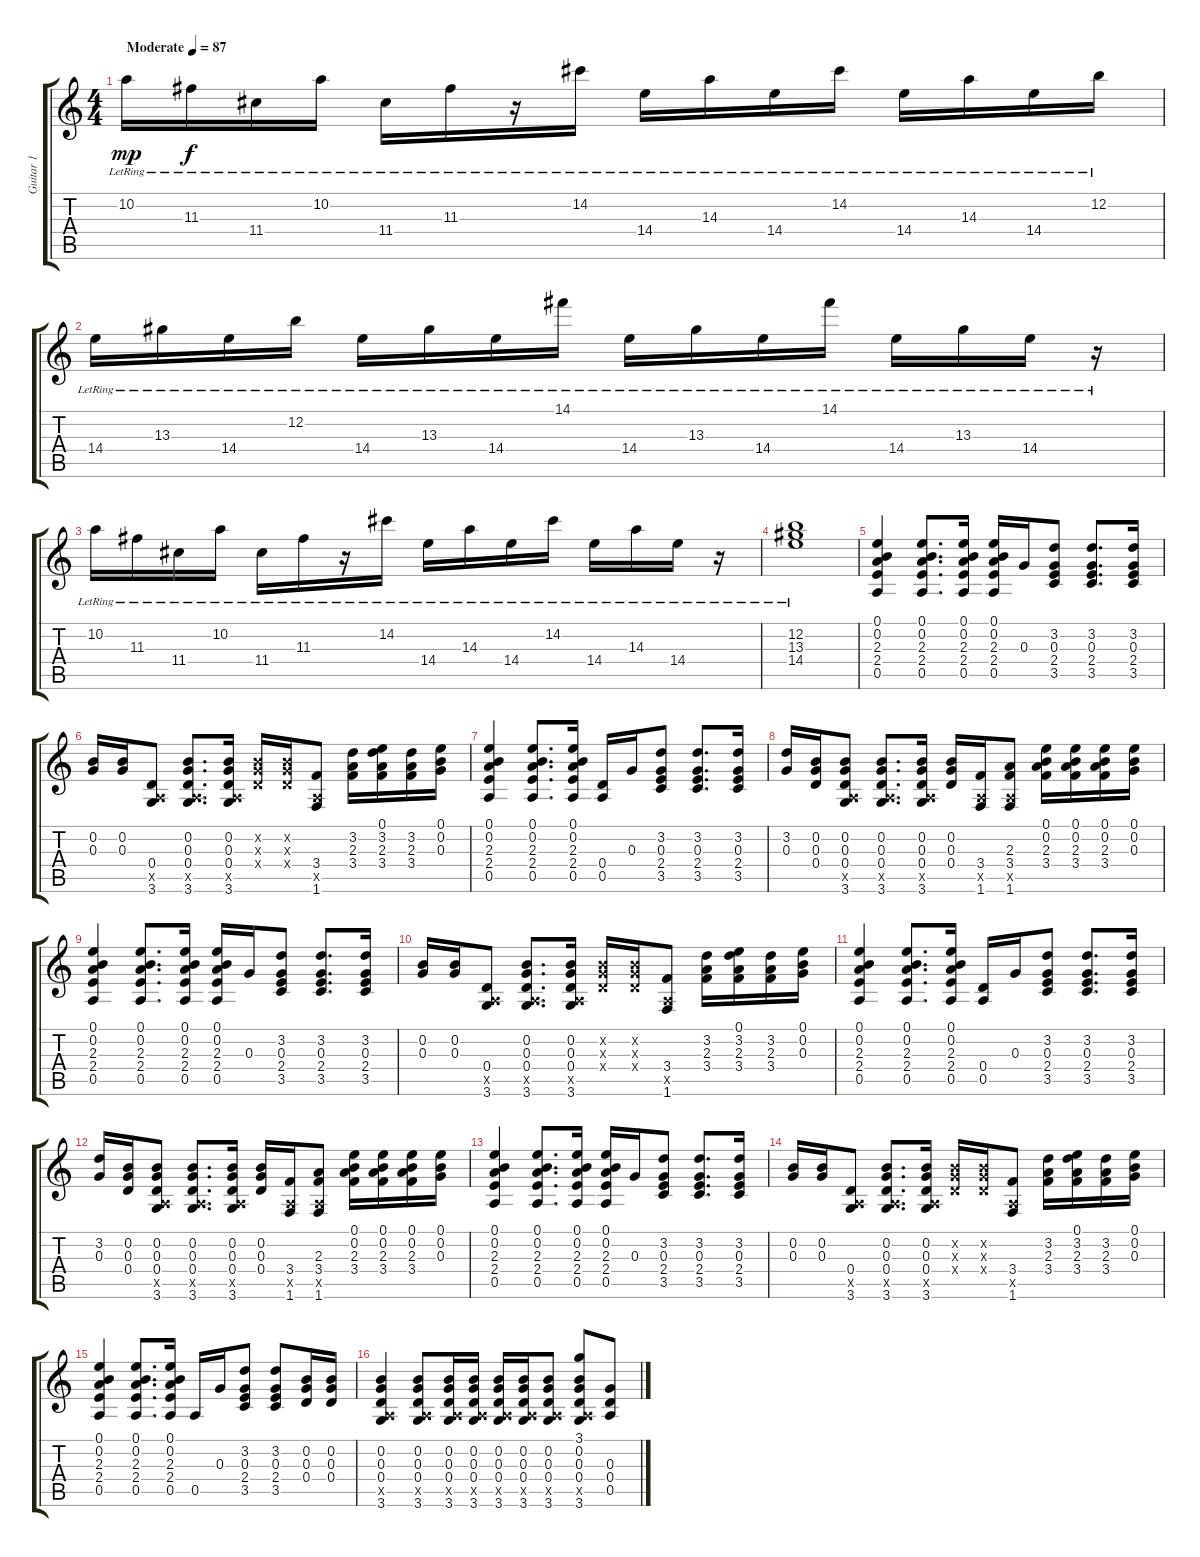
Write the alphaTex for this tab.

\track ("Guitar 1" "Guitar 1") {instrument electricguitarclean}
\staff {score tabs}
\tuning (E4 B3 G3 D3 A2 E2) {hide}
\ts (4 4)
\tempo (87 "Moderate")
\clef g2
\ks c
10.2{lr}.16{dy mp instrument electricguitarclean} 11.3{lr}.16{dy f} 11.4{lr}.16 10.2{lr}.16 11.4{lr}.16 11.3{lr}.16 r.16 14.2{lr}.16 14.4{lr}.16 14.3{lr}.16 14.4{lr}.16 14.2{lr}.16 14.4{lr}.16 14.3{lr}.16 14.4{lr}.16 12.2{lr}.16 |
14.4{lr}.16 13.3{lr}.16 14.4{lr}.16 12.2{lr}.16 14.4{lr}.16 13.3{lr}.16 14.4{lr}.16 14.1{lr}.16 14.4{lr}.16 13.3{lr}.16 14.4{lr}.16 14.1{lr}.16 14.4{lr}.16 13.3{lr}.16 14.4{lr}.16 r.16 |
10.2{lr}.16 11.3{lr}.16 11.4{lr}.16 10.2{lr}.16 11.4{lr}.16 11.3{lr}.16 r.16 14.2{lr}.16 14.4{lr}.16 14.3{lr}.16 14.4{lr}.16 14.2{lr}.16 14.4{lr}.16 14.3{lr}.16 14.4{lr}.16 r.16 |
(12.2 13.3 14.4{lr}).1 |
(0.1 0.2 2.3 2.4 0.5).4 (0.1 0.2 2.3 2.4 0.5).8{d} (0.1 0.2 2.3 2.4 0.5).16 (0.1 0.2 2.3 2.4 0.5).16 0.3.16 (3.2 0.3 2.4 3.5).8 (3.2 0.3 2.4 3.5).8{d} (3.2 0.3 2.4 3.5).16 |
(0.2 0.3).16 (0.2 0.3).16 (0.4 0.5{x} 3.6).8 (0.2 0.3 0.4 0.5{x} 3.6).8{d} (0.2 0.3 0.4 0.5{x} 3.6).16 (0.2{x} 0.3{x} 0.4{x}).16 (0.2{x} 0.3{x} 0.4{x}).16 (3.4 0.5{x} 1.6).8 (3.2 2.3 3.4).16 (0.1 3.2 2.3 3.4).16 (3.2 2.3 3.4).16 (0.1 0.2 0.3).16 |
(0.1 0.2 2.3 2.4 0.5).4 (0.1 0.2 2.3 2.4 0.5).8{d} (0.1 0.2 2.3 2.4 0.5).16 (0.4 0.5).16 0.3.16 (3.2 0.3 2.4 3.5).8 (3.2 0.3 2.4 3.5).8{d} (3.2 0.3 2.4 3.5).16 |
(3.2 0.3).16 (0.2 0.3 0.4).16 (0.2 0.3 0.4 0.5{x} 3.6).8 (0.2 0.3 0.4 0.5{x} 3.6).8{d} (0.2 0.3 0.4 0.5{x} 3.6).16 (0.2 0.3 0.4).16 (3.4 0.5{x} 1.6).16 (2.3 3.4 0.5{x} 1.6).8 (0.1 0.2 2.3 3.4).16 (0.1 0.2 2.3 3.4).16 (0.1 0.2 2.3 3.4).16 (0.1 0.2 0.3).16 |
(0.1 0.2 2.3 2.4 0.5).4 (0.1 0.2 2.3 2.4 0.5).8{d} (0.1 0.2 2.3 2.4 0.5).16 (0.1 0.2 2.3 2.4 0.5).16 0.3.16 (3.2 0.3 2.4 3.5).8 (3.2 0.3 2.4 3.5).8{d} (3.2 0.3 2.4 3.5).16 |
(0.2 0.3).16 (0.2 0.3).16 (0.4 0.5{x} 3.6).8 (0.2 0.3 0.4 0.5{x} 3.6).8{d} (0.2 0.3 0.4 0.5{x} 3.6).16 (0.2{x} 0.3{x} 0.4{x}).16 (0.2{x} 0.3{x} 0.4{x}).16 (3.4 0.5{x} 1.6).8 (3.2 2.3 3.4).16 (0.1 3.2 2.3 3.4).16 (3.2 2.3 3.4).16 (0.1 0.2 0.3).16 |
(0.1 0.2 2.3 2.4 0.5).4 (0.1 0.2 2.3 2.4 0.5).8{d} (0.1 0.2 2.3 2.4 0.5).16 (0.4 0.5).16 0.3.16 (3.2 0.3 2.4 3.5).8 (3.2 0.3 2.4 3.5).8{d} (3.2 0.3 2.4 3.5).16 |
(3.2 0.3).16 (0.2 0.3 0.4).16 (0.2 0.3 0.4 0.5{x} 3.6).8 (0.2 0.3 0.4 0.5{x} 3.6).8{d} (0.2 0.3 0.4 0.5{x} 3.6).16 (0.2 0.3 0.4).16 (3.4 0.5{x} 1.6).16 (2.3 3.4 0.5{x} 1.6).8 (0.1 0.2 2.3 3.4).16 (0.1 0.2 2.3 3.4).16 (0.1 0.2 2.3 3.4).16 (0.1 0.2 0.3).16 |
(0.1 0.2 2.3 2.4 0.5).4 (0.1 0.2 2.3 2.4 0.5).8{d} (0.1 0.2 2.3 2.4 0.5).16 (0.1 0.2 2.3 2.4 0.5).16 0.3.16 (3.2 0.3 2.4 3.5).8 (3.2 0.3 2.4 3.5).8{d} (3.2 0.3 2.4 3.5).16 |
(0.2 0.3).16 (0.2 0.3).16 (0.4 0.5{x} 3.6).8 (0.2 0.3 0.4 0.5{x} 3.6).8{d} (0.2 0.3 0.4 0.5{x} 3.6).16 (0.2{x} 0.3{x} 0.4{x}).16 (0.2{x} 0.3{x} 0.4{x}).16 (3.4 0.5{x} 1.6).8 (3.2 2.3 3.4).16 (0.1 3.2 2.3 3.4).16 (3.2 2.3 3.4).16 (0.1 0.2 0.3).16 |
(0.1 0.2 2.3 2.4 0.5).4 (0.1 0.2 2.3 2.4 0.5).8{d} (0.1 0.2 2.3 2.4 0.5).16 0.5.16 0.3.16 (3.2 0.3 2.4 3.5).8 (3.2 0.3 2.4 3.5).8 (0.2 0.3 0.4).16 (0.2 0.3 0.4).16 |
(0.2 0.3 0.4 0.5{x} 3.6).4 (0.2 0.3 0.4 0.5{x} 3.6).8 (0.2 0.3 0.4 0.5{x} 3.6).16 (0.2 0.3 0.4 0.5{x} 3.6).16 (0.2 0.3 0.4 0.5{x} 3.6).16 (0.2 0.3 0.4 0.5{x} 3.6).16 (0.2 0.3 0.4 0.5{x} 3.6).8 (3.1 0.2 0.3 0.4 0.5{x} 3.6).8 (0.3 0.4 0.5).8
